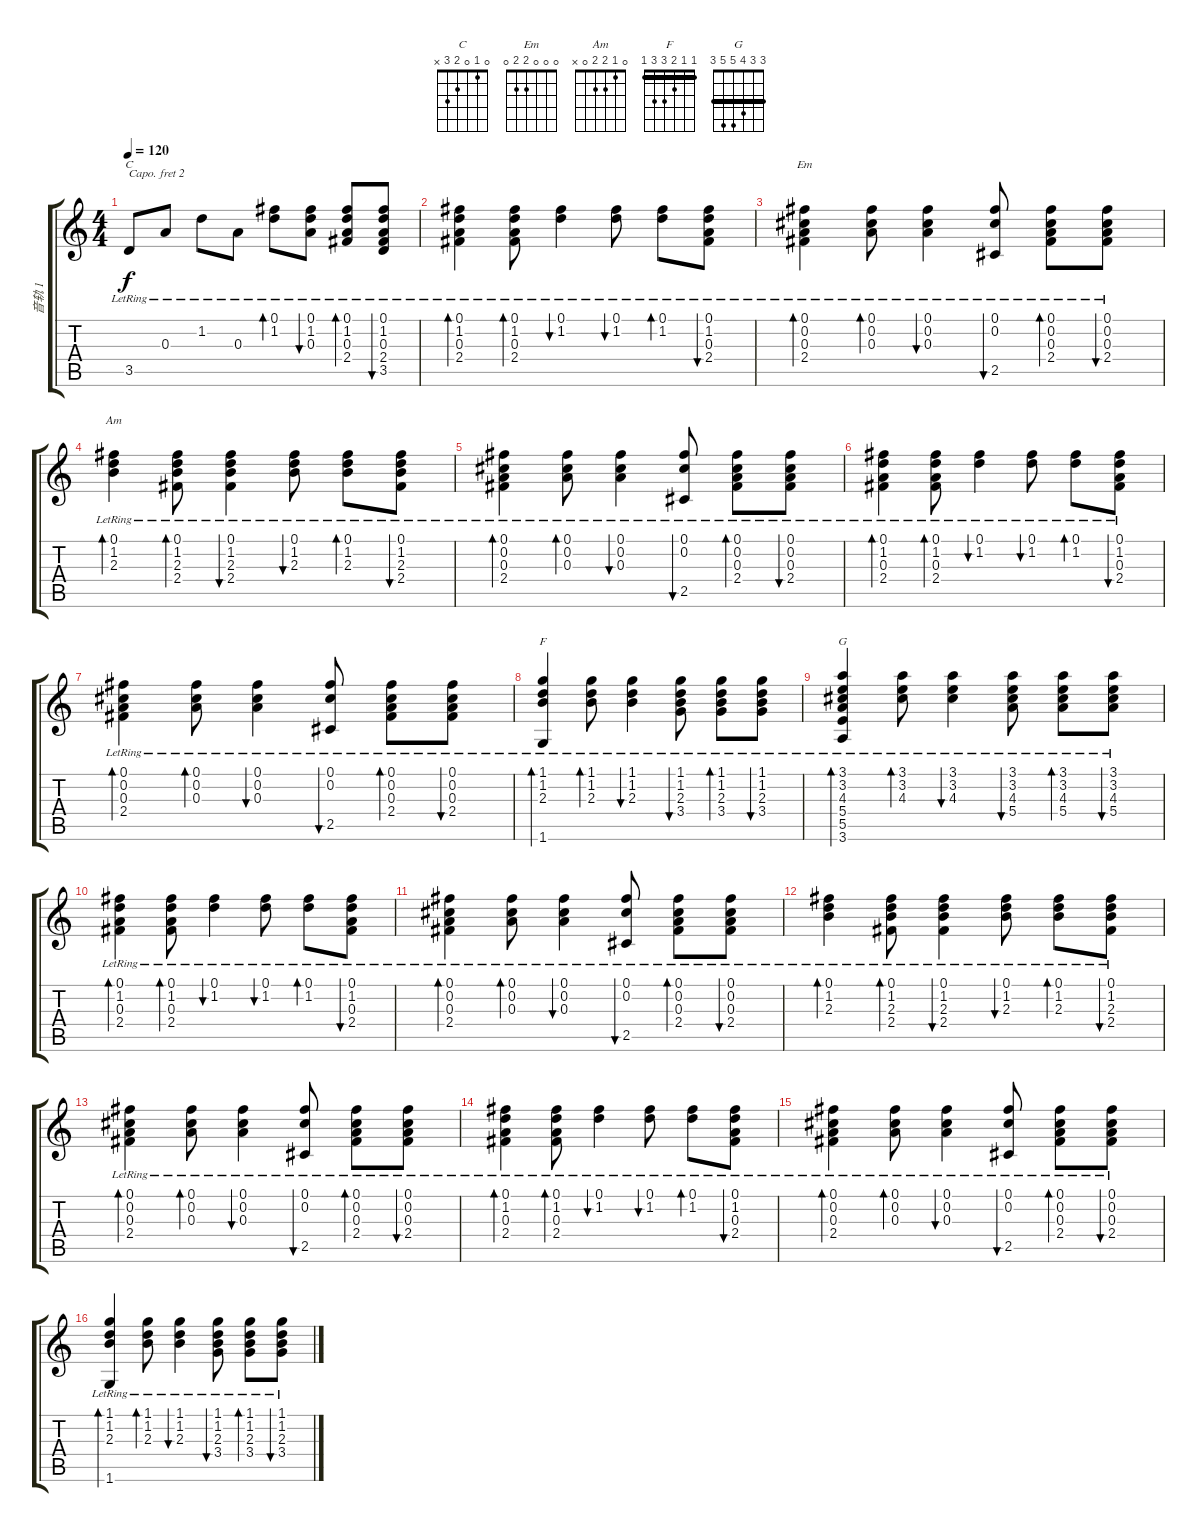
\track ("音轨 1" "音轨 1") {instrument acousticguitarnylon}
\staff {score tabs}
\capo 2
\tuning (E4 B3 G3 D3 A2 E2) {hide}
\chord ("C" 0 1 0 2 3 x)
\chord ("Em" 0 0 0 2 2 0)
\chord ("Am" 0 1 2 2 0 x)
\chord ("F" 1 1 2 3 3 1) {barre 1}
\chord ("G" 3 3 4 5 5 3) {barre 3}
\ts (4 4)
\tempo 120
\clef g2
\ks c
3.5{lr}.8{ch "C" dy f} 0.3{lr}.8 1.2{lr}.8 0.3{lr}.8 (0.1{lr} 1.2{lr}).8{bd 30} (0.1{lr} 1.2{lr} 0.3{lr}).8{bu 30} (0.1{lr} 1.2{lr} 0.3{lr} 2.4{lr}).8{bd 30} (0.1{lr} 1.2{lr} 0.3{lr} 2.4{lr} 3.5{lr}).8{bu 30} |
(0.1{lr} 1.2{lr} 0.3{lr} 2.4{lr}).4{bd 30} (0.1{lr} 1.2{lr} 0.3{lr} 2.4{lr}).8{bd 30} (0.1{lr} 1.2{lr}).4{bu 60} (0.1{lr} 1.2{lr}).8{bu 30} (0.1{lr} 1.2{lr}).8{bd 60} (0.1{lr} 1.2{lr} 0.3{lr} 2.4{lr}).8{bu 60} |
(0.1{lr} 0.2{lr} 0.3{lr} 2.4{lr}).4{bd 120 ch "Em"} (0.1{lr} 0.2{lr} 0.3{lr}).8{bd 60} (0.1{lr} 0.2{lr} 0.3{lr}).4{bu 60} (0.1{lr} 0.2{lr} 2.5{lr}).8{bu 60} (0.1{lr} 0.2{lr} 0.3{lr} 2.4{lr}).8{bd 60} (0.1{lr} 0.2{lr} 0.3{lr} 2.4{lr}).8{bu 60} |
(0.1{lr} 1.2{lr} 2.3{lr}).4{bd 60 ch "Am"} (0.1{lr} 1.2{lr} 2.3{lr} 2.4{lr}).8{bd 120} (0.1{lr} 1.2{lr} 2.3{lr} 2.4{lr}).4{bu 120} (0.1{lr} 1.2{lr} 2.3{lr}).8{bu 120} (0.1{lr} 1.2{lr} 2.3{lr}).8{bd 120} (0.1{lr} 1.2{lr} 2.3{lr} 2.4{lr}).8{bu 120} |
(0.1{lr} 0.2{lr} 0.3{lr} 2.4{lr}).4{bd 120} (0.1{lr} 0.2{lr} 0.3{lr}).8{bd 60} (0.1{lr} 0.2{lr} 0.3{lr}).4{bu 60} (0.1{lr} 0.2{lr} 2.5{lr}).8{bu 60} (0.1{lr} 0.2{lr} 0.3{lr} 2.4{lr}).8{bd 60} (0.1{lr} 0.2{lr} 0.3{lr} 2.4{lr}).8{bu 60} |
(0.1{lr} 1.2{lr} 0.3{lr} 2.4{lr}).4{bd 30} (0.1{lr} 1.2{lr} 0.3{lr} 2.4{lr}).8{bd 30} (0.1{lr} 1.2{lr}).4{bu 60} (0.1{lr} 1.2{lr}).8{bu 30} (0.1{lr} 1.2{lr}).8{bd 60} (0.1{lr} 1.2{lr} 0.3{lr} 2.4{lr}).8{bu 60} |
(0.1{lr} 0.2{lr} 0.3{lr} 2.4{lr}).4{bd 120} (0.1{lr} 0.2{lr} 0.3{lr}).8{bd 60} (0.1{lr} 0.2{lr} 0.3{lr}).4{bu 60} (0.1{lr} 0.2{lr} 2.5{lr}).8{bu 60} (0.1{lr} 0.2{lr} 0.3{lr} 2.4{lr}).8{bd 60} (0.1{lr} 0.2{lr} 0.3{lr} 2.4{lr}).8{bu 60} |
(1.1{lr} 1.2{lr} 2.3{lr} 1.6{lr}).4{bd 60 ch "F"} (1.1{lr} 1.2{lr} 2.3{lr}).8{bd 60} (1.1{lr} 1.2{lr} 2.3{lr}).4{bu 60} (1.1{lr} 1.2{lr} 2.3{lr} 3.4{lr}).8{bu 60} (1.1{lr} 1.2{lr} 2.3{lr} 3.4{lr}).8{bd 60} (1.1{lr} 1.2{lr} 2.3{lr} 3.4{lr}).8{bu 60} |
(3.1{lr} 3.2{lr} 4.3{lr} 5.4{lr} 5.5{lr} 3.6{lr}).4{bd 60 ch "G"} (3.1{lr} 3.2{lr} 4.3{lr}).8{bd 60} (3.1{lr} 3.2{lr} 4.3{lr}).4{bu 60} (3.1{lr} 3.2{lr} 4.3{lr} 5.4{lr}).8{bu 60} (3.1{lr} 3.2{lr} 4.3{lr} 5.4{lr}).8{bd 60} (3.1{lr} 3.2{lr} 4.3{lr} 5.4{lr}).8{bu 60} |
(0.1{lr} 1.2{lr} 0.3{lr} 2.4{lr}).4{bd 30} (0.1{lr} 1.2{lr} 0.3{lr} 2.4{lr}).8{bd 30} (0.1{lr} 1.2{lr}).4{bu 60} (0.1{lr} 1.2{lr}).8{bu 30} (0.1{lr} 1.2{lr}).8{bd 60} (0.1{lr} 1.2{lr} 0.3{lr} 2.4{lr}).8{bu 60} |
(0.1{lr} 0.2{lr} 0.3{lr} 2.4{lr}).4{bd 120} (0.1{lr} 0.2{lr} 0.3{lr}).8{bd 60} (0.1{lr} 0.2{lr} 0.3{lr}).4{bu 60} (0.1{lr} 0.2{lr} 2.5{lr}).8{bu 60} (0.1{lr} 0.2{lr} 0.3{lr} 2.4{lr}).8{bd 60} (0.1{lr} 0.2{lr} 0.3{lr} 2.4{lr}).8{bu 60} |
(0.1{lr} 1.2{lr} 2.3{lr}).4{bd 60} (0.1{lr} 1.2{lr} 2.3{lr} 2.4{lr}).8{bd 120} (0.1{lr} 1.2{lr} 2.3{lr} 2.4{lr}).4{bu 120} (0.1{lr} 1.2{lr} 2.3{lr}).8{bu 120} (0.1{lr} 1.2{lr} 2.3{lr}).8{bd 120} (0.1{lr} 1.2{lr} 2.3{lr} 2.4{lr}).8{bu 120} |
(0.1{lr} 0.2{lr} 0.3{lr} 2.4{lr}).4{bd 120} (0.1{lr} 0.2{lr} 0.3{lr}).8{bd 60} (0.1{lr} 0.2{lr} 0.3{lr}).4{bu 60} (0.1{lr} 0.2{lr} 2.5{lr}).8{bu 60} (0.1{lr} 0.2{lr} 0.3{lr} 2.4{lr}).8{bd 60} (0.1{lr} 0.2{lr} 0.3{lr} 2.4{lr}).8{bu 60} |
(0.1{lr} 1.2{lr} 0.3{lr} 2.4{lr}).4{bd 30} (0.1{lr} 1.2{lr} 0.3{lr} 2.4{lr}).8{bd 30} (0.1{lr} 1.2{lr}).4{bu 60} (0.1{lr} 1.2{lr}).8{bu 30} (0.1{lr} 1.2{lr}).8{bd 60} (0.1{lr} 1.2{lr} 0.3{lr} 2.4{lr}).8{bu 60} |
(0.1{lr} 0.2{lr} 0.3{lr} 2.4{lr}).4{bd 120} (0.1{lr} 0.2{lr} 0.3{lr}).8{bd 60} (0.1{lr} 0.2{lr} 0.3{lr}).4{bu 60} (0.1{lr} 0.2{lr} 2.5{lr}).8{bu 60} (0.1{lr} 0.2{lr} 0.3{lr} 2.4{lr}).8{bd 60} (0.1{lr} 0.2{lr} 0.3{lr} 2.4{lr}).8{bu 60} |
(1.1{lr} 1.2{lr} 2.3{lr} 1.6{lr}).4{bd 60} (1.1{lr} 1.2{lr} 2.3{lr}).8{bd 60} (1.1{lr} 1.2{lr} 2.3{lr}).4{bu 60} (1.1{lr} 1.2{lr} 2.3{lr} 3.4{lr}).8{bu 60} (1.1{lr} 1.2{lr} 2.3{lr} 3.4{lr}).8{bd 60} (1.1{lr} 1.2{lr} 2.3{lr} 3.4{lr}).8{bu 60}
